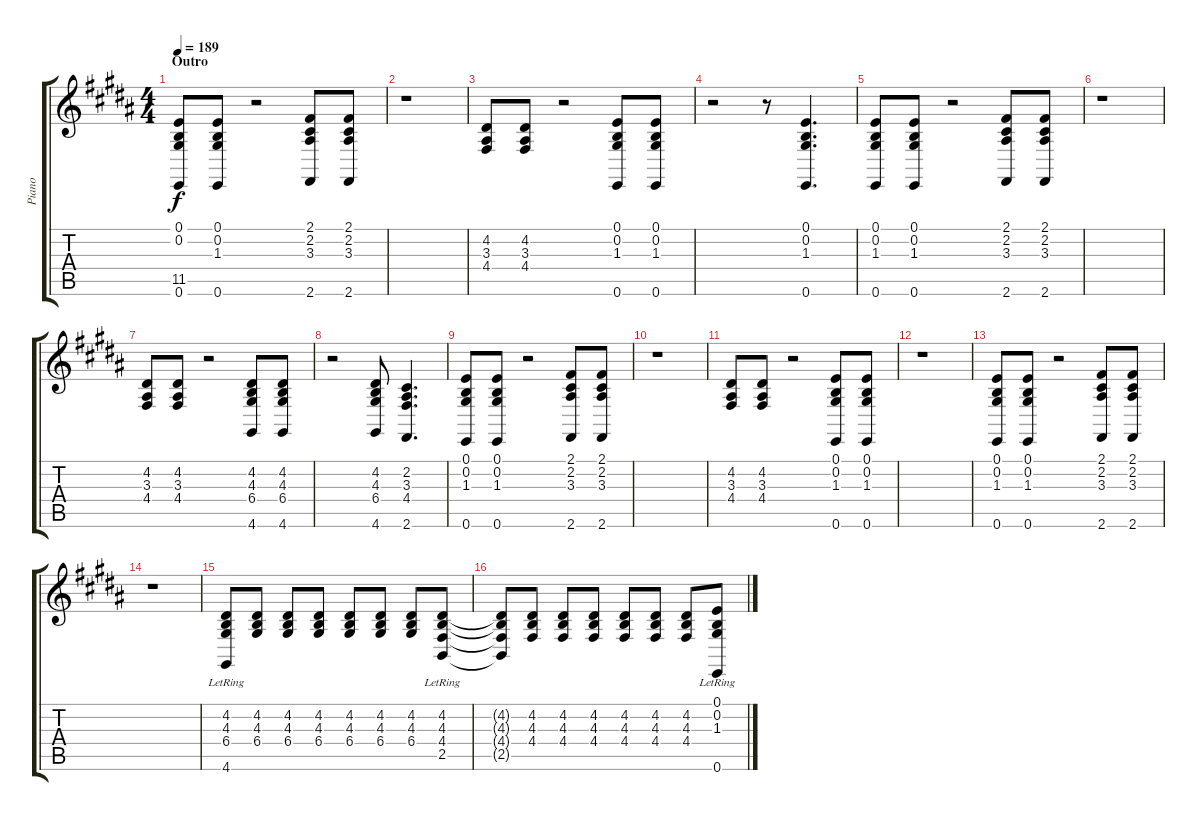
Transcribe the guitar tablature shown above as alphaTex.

\track ("Piano" "Piano") {instrument acousticgrandpiano}
\staff {score tabs}
\tuning (E4 B3 G3 D3 A2 E2) {hide}
\ts (4 4)
\section ("" "Outro")
\tempo 189
\clef g2
\ks b
(0.1 0.2 11.5 0.6).8{dy f} (0.1 0.2 1.3 0.6).8 r.2 (2.1 2.2 3.3 2.6).8 (2.1 2.2 3.3 2.6).8 |
r.1 |
(4.2 3.3 4.4).8 (4.2 3.3 4.4).8 r.2 (0.1 0.2 1.3 0.6).8 (0.1 0.2 1.3 0.6).8 |
r.2 r.8 (0.1 0.2 1.3 0.6).4{d} |
(0.1 0.2 1.3 0.6).8 (0.1 0.2 1.3 0.6).8 r.2 (2.1 2.2 3.3 2.6).8 (2.1 2.2 3.3 2.6).8 |
r.1 |
(4.2 3.3 4.4).8 (4.2 3.3 4.4).8 r.2 (4.2 4.3 6.4 4.6).8 (4.2 4.3 6.4 4.6).8 |
r.2 (4.2 4.3 6.4 4.6).8 (2.2 3.3 4.4 2.6).4{d} |
(0.1 0.2 1.3 0.6).8 (0.1 0.2 1.3 0.6).8 r.2 (2.1 2.2 3.3 2.6).8 (2.1 2.2 3.3 2.6).8 |
r.1 |
(4.2 3.3 4.4).8 (4.2 3.3 4.4).8 r.2 (0.1 0.2 1.3 0.6).8 (0.1 0.2 1.3 0.6).8 |
r.1 |
(0.1 0.2 1.3 0.6).8 (0.1 0.2 1.3 0.6).8 r.2 (2.1 2.2 3.3 2.6).8 (2.1 2.2 3.3 2.6).8 |
r.1 |
(4.2 4.3 6.4 4.6{lr}).8 (4.2 4.3 6.4).8 (4.2 4.3 6.4).8 (4.2 4.3 6.4).8 (4.2 4.3 6.4).8 (4.2 4.3 6.4).8 (4.2 4.3 6.4).8 (4.2 4.3 4.4 2.5{lr}).8 |
(4.2{t} 4.3{t} 4.4{t} 2.5{t}).8 (4.2 4.3 4.4).8 (4.2 4.3 4.4).8 (4.2 4.3 4.4).8 (4.2 4.3 4.4).8 (4.2 4.3 4.4).8 (4.2 4.3 4.4).8 (0.1 0.2 1.3 0.6{lr}).8
